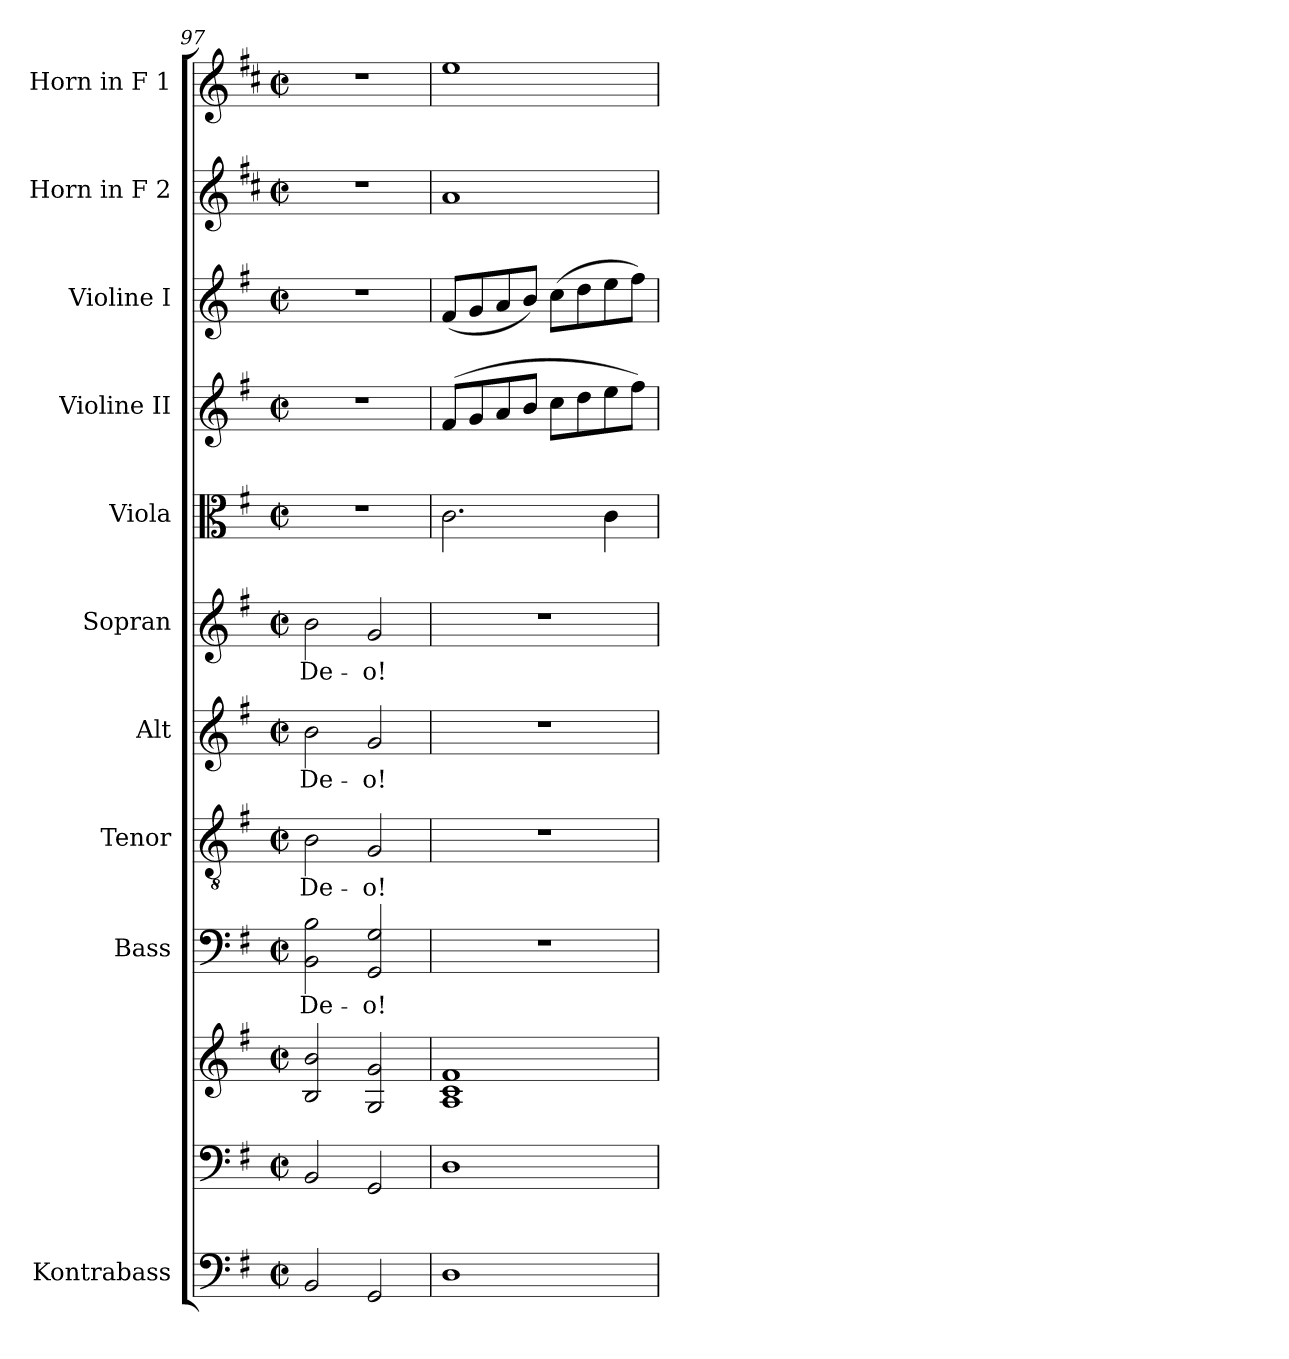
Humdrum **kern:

**kern	**kern	**kern	**kern	**text	**kern	**text	**kern	**text	**kern	**text	**kern	**kern	**kern	**kern	**kern
*part11	*part10	*part10	*part9	*part9	*part8	*part8	*part7	*part7	*part6	*part6	*part5	*part4	*part3	*part2	*part1
*staff12	*staff11	*staff10	*staff9	*staff9	*staff8	*staff8	*staff7	*staff7	*staff6	*staff6	*staff5	*staff4	*staff3	*staff2	*staff1
*I"Kontrabass	*	*	*I"Bass	*	*I"Tenor	*	*I"Alt	*	*I"Sopran	*	*I"Viola	*I"Violine II	*I"Violine I	*I"Horn in F 2	*I"Horn in F 1
*I'Kb.	*	*	*I'B.	*	*I'T.	*	*I'A.	*	*I'S.	*	*I'Vla.	*I'Vl. II	*I'Vl. I	*	*
*clefF4	*clefF4	*clefG2	*clefF4	*	*clefGv2	*	*clefG2	*	*clefG2	*	*clefC3	*clefG2	*clefG2	*clefG2	*clefG2
*ITrd7c12	*	*	*	*	*	*	*	*	*	*	*	*	*	*ITrd4c7	*ITrd4c7
*k[f#]	*k[f#]	*k[f#]	*k[f#]	*	*k[f#]	*	*k[f#]	*	*k[f#]	*	*k[f#]	*k[f#]	*k[f#]	*k[f#]	*k[f#]
*G:	*G:	*G:	*G:	*	*G:	*	*G:	*	*G:	*	*G:	*G:	*G:	*G:	*G:
*M2/2	*M2/2	*M2/2	*M2/2	*	*M2/2	*	*M2/2	*	*M2/2	*	*M2/2	*M2/2	*M2/2	*M2/2	*M2/2
*met(c|)	*met(c|)	*met(c|)	*met(c|)	*	*met(c|)	*	*met(c|)	*	*met(c|)	*	*met(c|)	*met(c|)	*met(c|)	*met(c|)	*met(c|)
=97	=97	=97	=97	=97	=97	=97	=97	=97	=97	=97	=97	=97	=97	=97	=97
!	!	!	!	!LO:LY:b	!	!LO:LY:b	!	!LO:LY:b	!	!LO:LY:b	!	!	!	!	!
2BBB/	2BB/	2B/ 2b/	2BB\ 2B\	De-	2B\	De-	2b\	De-	2b\	De-	1r	1r	1r	1r	1r
!	!	!	!	!LO:LY:b	!	!LO:LY:b	!	!LO:LY:b	!	!LO:LY:b	!	!	!	!	!
2GGG/	2GG/	2G/ 2g/	2GG/ 2G/	-o!	2G/	-o!	2g/	-o!	2g/	-o!	.	.	.	.	.
=98	=98	=98	=98	=98	=98	=98	=98	=98	=98	=98	=98	=98	=98	=98	=98
1DD	1D	1A 1c 1f#	1r	.	1r	.	1r	.	1r	.	2.c\	(>8f#/L	(<8f#/L	1d	1a
.	.	.	.	.	.	.	.	.	.	.	.	8g/	8g/	.	.
.	.	.	.	.	.	.	.	.	.	.	.	8a/	8a/	.	.
.	.	.	.	.	.	.	.	.	.	.	.	8b/J	8b/J)	.	.
.	.	.	.	.	.	.	.	.	.	.	.	8cc\L	(>8cc\L	.	.
.	.	.	.	.	.	.	.	.	.	.	.	8dd\	8dd\	.	.
.	.	.	.	.	.	.	.	.	.	.	4c\	8ee\	8ee\	.	.
.	.	.	.	.	.	.	.	.	.	.	.	8ff#\J)	8ff#\J)	.	.
=	=	=	=	=	=	=	=	=	=	=	=	=	=	=	=
*-	*-	*-	*-	*-	*-	*-	*-	*-	*-	*-	*-	*-	*-	*-	*-
